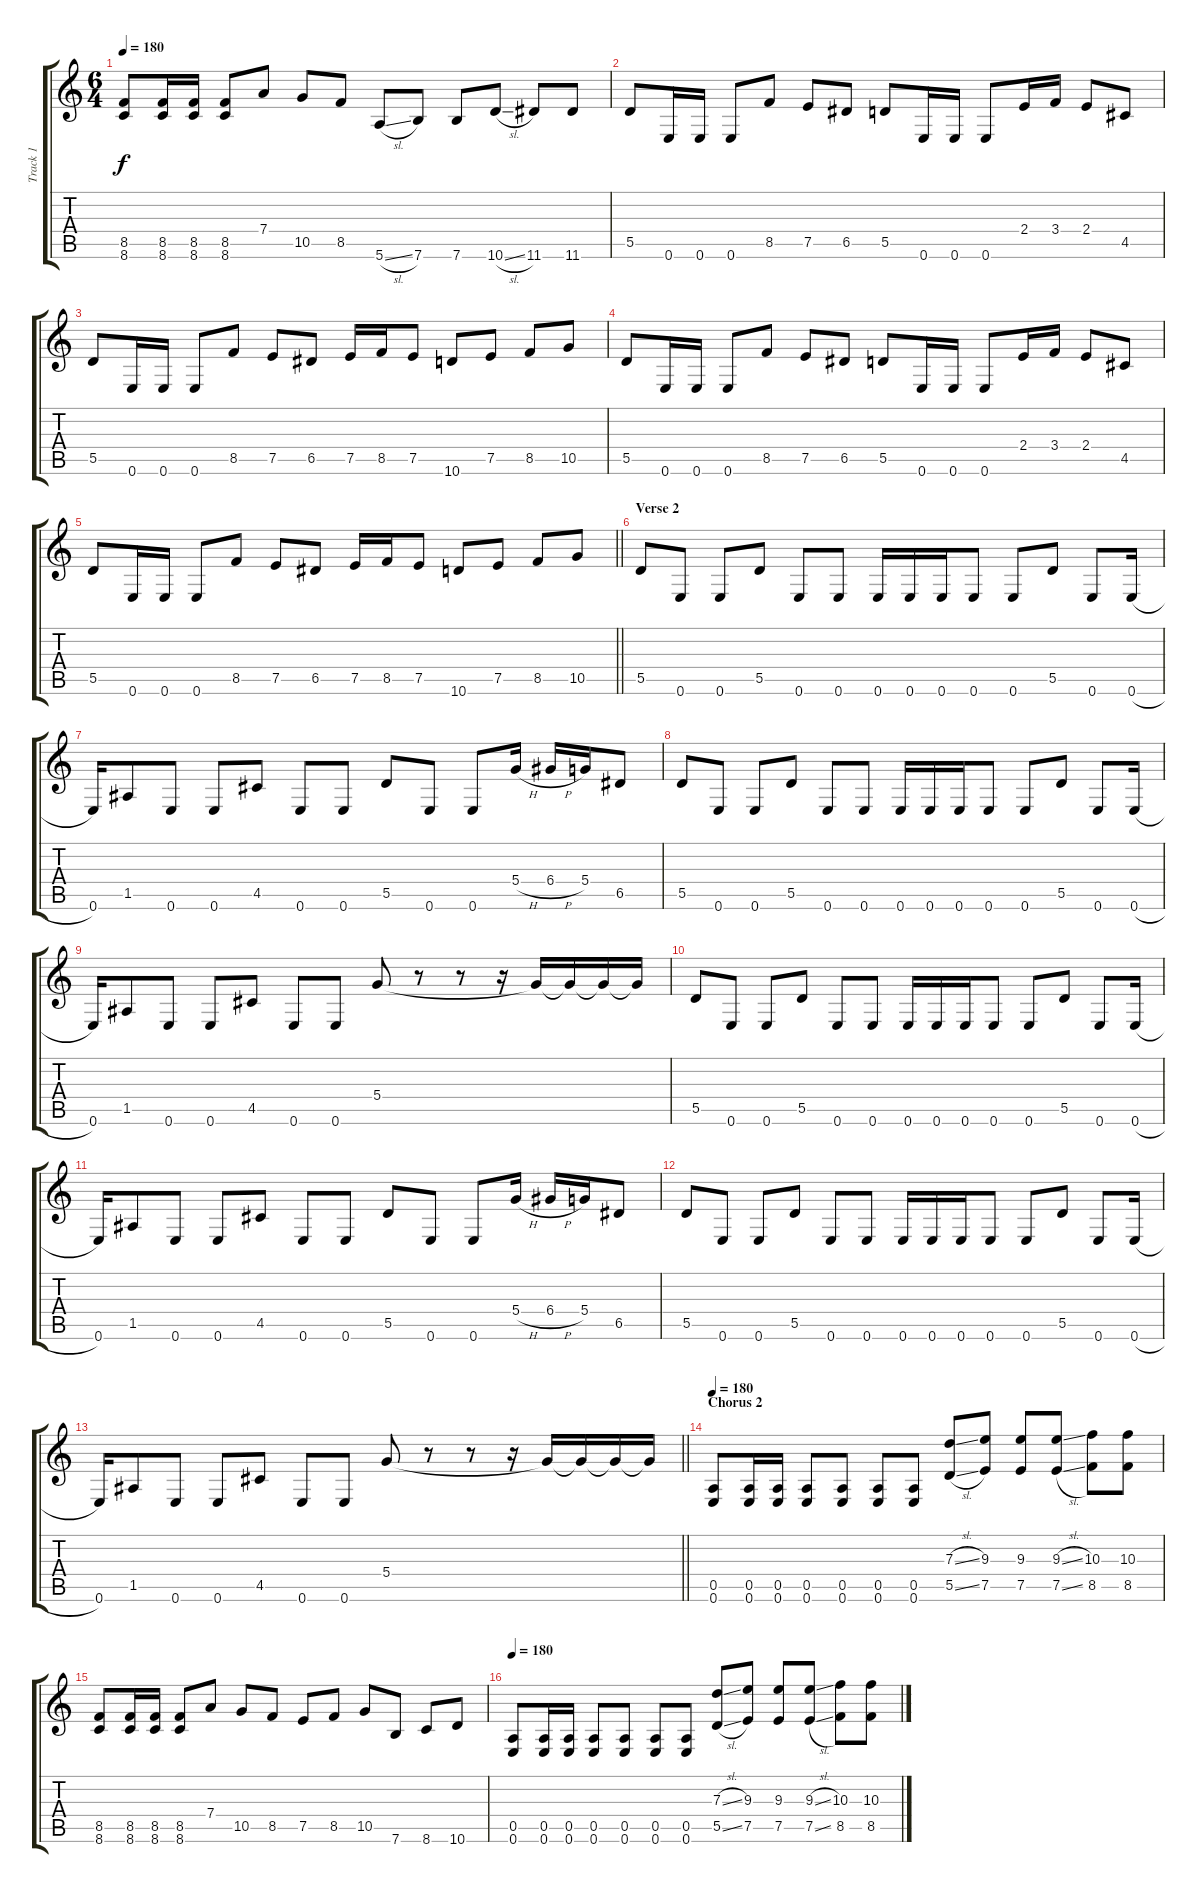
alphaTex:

\track ("Track 1" "Track 1") {instrument distortionguitar}
\staff {score tabs}
\tuning (E4 B3 G3 D3 A2 E2) {hide}
\ts (6 4)
\tempo 180
\clef g2
\ks c
(8.5 8.6).8{dy f} (8.5 8.6).16 (8.5 8.6).16 (8.5 8.6).8 7.4.8 10.5.8 8.5.8 5.6{sl}.8 7.6.8 7.6.8 10.6{sl}.8 11.6.8 11.6.8 |
5.5.8 0.6.16 0.6.16 0.6.8 8.5.8 7.5.8 6.5.8 5.5.8 0.6.16 0.6.16 0.6.8 2.4.16 3.4.16 2.4.8 4.5.8 |
5.5.8 0.6.16 0.6.16 0.6.8 8.5.8 7.5.8 6.5.8 7.5.16 8.5.16 7.5.8 10.6.8 7.5.8 8.5.8 10.5.8 |
5.5.8 0.6.16 0.6.16 0.6.8 8.5.8 7.5.8 6.5.8 5.5.8 0.6.16 0.6.16 0.6.8 2.4.16 3.4.16 2.4.8 4.5.8 |
\barLineRight lightlight
5.5.8 0.6.16 0.6.16 0.6.8 8.5.8 7.5.8 6.5.8 7.5.16 8.5.16 7.5.8 10.6.8 7.5.8 8.5.8 10.5.8 |
\section ("" "Verse 2")
5.5.8 0.6.8 0.6.8 5.5.8 0.6.8 0.6.8 0.6.16 0.6.16 0.6.16 0.6.8 0.6.8 5.5.8 0.6.8 0.6{h}.16 |
0.6.16 1.5.8 0.6.8 0.6.8 4.5.8 0.6.8 0.6.8 5.5.8 0.6.8 0.6.8 5.4{h}.16 6.4{h}.16 5.4.16 6.5.8 |
5.5.8 0.6.8 0.6.8 5.5.8 0.6.8 0.6.8 0.6.16 0.6.16 0.6.16 0.6.8 0.6.8 5.5.8 0.6.8 0.6{h}.16 |
0.6.16 1.5.8 0.6.8 0.6.8 4.5.8 0.6.8 0.6.8 5.4.8 r.8 r.8 r.16 5.4{t}.16 5.4{t}.16 5.4{t}.16 5.4{t}.16 |
5.5.8 0.6.8 0.6.8 5.5.8 0.6.8 0.6.8 0.6.16 0.6.16 0.6.16 0.6.8 0.6.8 5.5.8 0.6.8 0.6{h}.16 |
0.6.16 1.5.8 0.6.8 0.6.8 4.5.8 0.6.8 0.6.8 5.5.8 0.6.8 0.6.8 5.4{h}.16 6.4{h}.16 5.4.16 6.5.8 |
5.5.8 0.6.8 0.6.8 5.5.8 0.6.8 0.6.8 0.6.16 0.6.16 0.6.16 0.6.8 0.6.8 5.5.8 0.6.8 0.6{h}.16 |
\barLineRight lightlight
0.6.16 1.5.8 0.6.8 0.6.8 4.5.8 0.6.8 0.6.8 5.4.8 r.8 r.8 r.16 5.4{t}.16 5.4{t}.16 5.4{t}.16 5.4{t}.16 |
\section ("" "Chorus 2")
\tempo 180
(0.5 0.6).8 (0.5 0.6).16 (0.5 0.6).16 (0.5 0.6).8 (0.5 0.6).8 (0.5 0.6).8 (0.5 0.6).8 (7.3{sl} 5.5{sl}).8 (9.3 7.5).8 (9.3 7.5).8 (9.3{sl} 7.5{sl}).8 (10.3 8.5).8 (10.3 8.5).8 |
(8.5 8.6).8 (8.5 8.6).16 (8.5 8.6).16 (8.5 8.6).8 7.4.8 10.5.8 8.5.8 7.5.8 8.5.8 10.5.8 7.6.8 8.6.8 10.6.8 |
\tempo 180
(0.5 0.6).8 (0.5 0.6).16 (0.5 0.6).16 (0.5 0.6).8 (0.5 0.6).8 (0.5 0.6).8 (0.5 0.6).8 (7.3{sl} 5.5{sl}).8 (9.3 7.5).8 (9.3 7.5).8 (9.3{sl} 7.5{sl}).8 (10.3 8.5).8 (10.3 8.5).8
